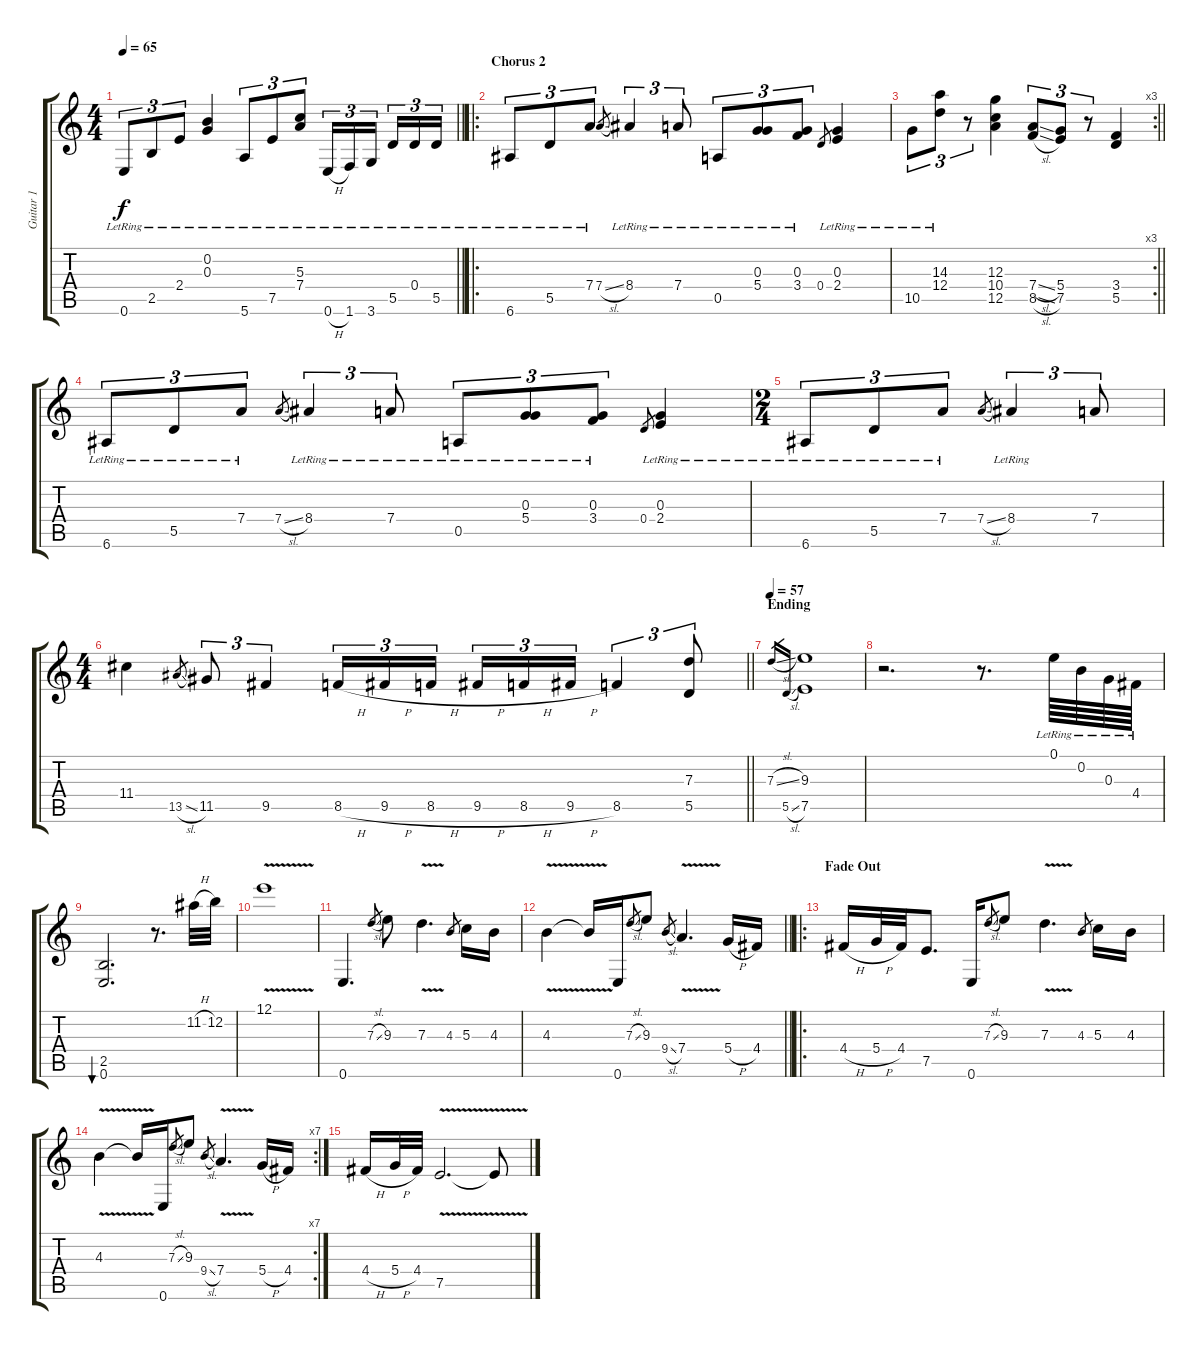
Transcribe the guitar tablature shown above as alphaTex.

\track ("Guitar 1" "Guitar 1") {instrument acousticguitarsteel}
\staff {score tabs}
\tuning (E4 B3 G3 D3 A2 E2) {hide}
\ts (4 4)
\tempo 65
\clef g2
\barLineRight lightlight
\ks c
0.6{lr}.8{tu (3 2) dy f} 2.5{lr}.8{tu (3 2)} 2.4{lr}.8{tu (3 2)} (0.2{lr} 0.3{lr}).4 5.6{lr}.8{tu (3 2)} 7.5{lr}.8{tu (3 2)} (5.3{lr} 7.4{lr}).8{tu (3 2)} 0.6{h lr}.16{tu (3 2)} 1.6{lr}.16{tu (3 2)} 3.6{lr}.16{tu (3 2) beam splitsecondary} 5.5{lr}.16{tu (3 2)} 0.4{lr}.16{tu (3 2)} 5.5{lr}.16{tu (3 2)} |
\ro
\section ("" "Chorus 2")
6.6{lr}.8{tu (3 2)} 5.5{lr}.8{tu (3 2)} 7.4{lr}.8{tu (3 2)} 7.4{sl}.8{gr} 8.4{lr}.4{tu (3 2)} 7.4{lr}.8{tu (3 2)} 0.5{lr}.8{tu (3 2)} (0.3{lr} 5.4{lr}).8{tu (3 2)} (0.3{lr} 3.4{lr}).8{tu (3 2)} 0.4.8{gr} (0.3{lr} 2.4{lr}).4 |
\rc 3
\barLineRight lightlight
10.5{lr}.8{tu (3 2)} (14.3{lr} 12.4{lr}).8{tu (3 2)} r.8{tu (3 2)} (12.3 10.4 12.5).4 (7.4{sl} 8.5{sl}).8{tu (3 2)} (5.4 7.5).8{tu (3 2)} r.8{tu (3 2)} (3.4 5.5).4 |
6.6{lr}.8{tu (3 2)} 5.5{lr}.8{tu (3 2)} 7.4{lr}.8{tu (3 2)} 7.4{sl}.8{gr} 8.4{lr}.4{tu (3 2)} 7.4{lr}.8{tu (3 2)} 0.5{lr}.8{tu (3 2)} (0.3{lr} 5.4{lr}).8{tu (3 2)} (0.3{lr} 3.4{lr}).8{tu (3 2)} 0.4.8{gr} (0.3{lr} 2.4{lr}).4 |
\ts (2 4)
6.6{lr}.8{tu (3 2)} 5.5{lr}.8{tu (3 2)} 7.4{lr}.8{tu (3 2)} 7.4{sl}.8{gr} 8.4{lr}.4{tu (3 2)} 7.4.8{tu (3 2)} |
\ts (4 4)
\barLineRight lightlight
11.4.4 13.5{sl}.8{gr} 11.5.8{tu (3 2)} 9.5.4{tu (3 2)} 8.5{h}.16{tu (3 2)} 9.5{h}.16{tu (3 2)} 8.5{h}.16{tu (3 2) beam splitsecondary} 9.5{h}.16{tu (3 2)} 8.5{h}.16{tu (3 2)} 9.5{h}.16{tu (3 2)} 8.5.4{tu (3 2)} (7.3 5.5).8{tu (3 2)} |
\section ("" "Ending")
\tempo 57
7.3{sl}.16{gr} 5.5{sl}.16{gr} (9.3 7.5).1 |
r.2{d} r.8{d} 0.1{lr}.64{instrument electricguitarjazz} 0.2{lr}.64 0.3{lr}.64 4.4{lr}.64 |
(2.5 0.6).2{d bu 120} r.8{d} 11.2{h}.32 12.2.32 |
12.1{v}.1 |
0.6.4{d} 7.3{sl}.8{gr} 9.3.8 7.3{v}.4{d} 4.3.8{gr} 5.3.16 4.3.16 |
\barLineRight lightlight
4.3{v}.4 4.3{t}.16 0.6.16 7.3{sl}.8{gr} 9.3.8 9.4{sl}.8{gr} 7.4{v}.4{d} 5.4{h}.16 4.4.16 |
\ro
\section ("" "Fade Out")
4.4{h}.16 5.4{h}.32 4.4.32 7.5.8{d} 0.6.16 7.3{sl}.8{gr} 9.3.8 7.3{v}.4{d} 4.3.8{gr} 5.3.16 4.3.16 |
\rc 7
4.3{v}.4 4.3{t}.16 0.6.16 7.3{sl}.8{gr} 9.3.8 9.4{sl}.8{gr} 7.4{v}.4{d} 5.4{h}.16 4.4.16 |
4.4{h}.16 5.4{h}.32 4.4.32 7.5{v}.2{d} 7.5{t}.8
